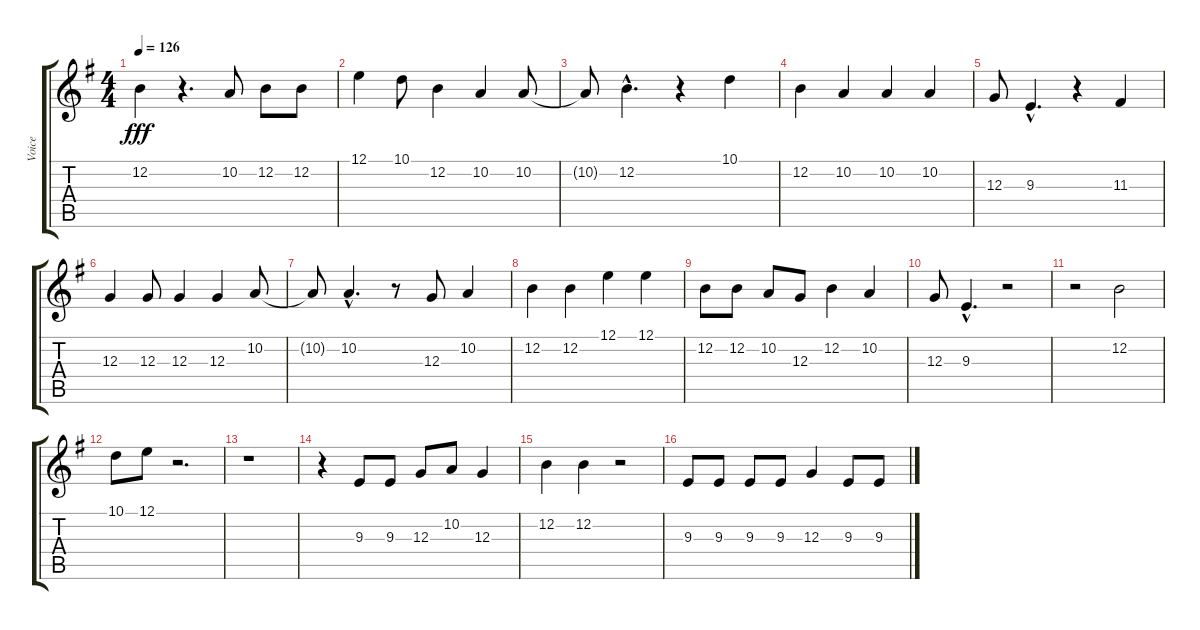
\track ("Voice" "Voice") {instrument lead3calliope}
\staff {score tabs}
\tuning (E4 B3 G3 D3 A2 E2) {hide}
\ts (4 4)
\tempo 126
\clef g2
\ks g
12.2.4{dy fff} r.4{d} 10.2.8 12.2.8 12.2.8 |
12.1.4 10.1.8 12.2.4 10.2.4 10.2.8 |
10.2{t}.8 12.2{hac}.4{d} r.4 10.1.4 |
12.2.4 10.2.4 10.2.4 10.2.4 |
12.3.8 9.3{hac}.4{d} r.4 11.3.4 |
12.3.4 12.3.8 12.3.4 12.3.4 10.2.8 |
10.2{t}.8 10.2{hac}.4{d} r.8 12.3.8 10.2.4 |
12.2.4 12.2.4 12.1.4 12.1.4 |
12.2.8 12.2.8 10.2.8 12.3.8 12.2.4 10.2.4 |
12.3.8 9.3{hac}.4{d} r.2 |
r.2 12.2.2 |
10.1.8 12.1.8 r.2{d} |
r.1 |
r.4 9.3.8 9.3.8 12.3.8 10.2.8 12.3.4 |
12.2.4 12.2.4 r.2 |
9.3.8 9.3.8 9.3.8 9.3.8 12.3.4 9.3.8 9.3.8
